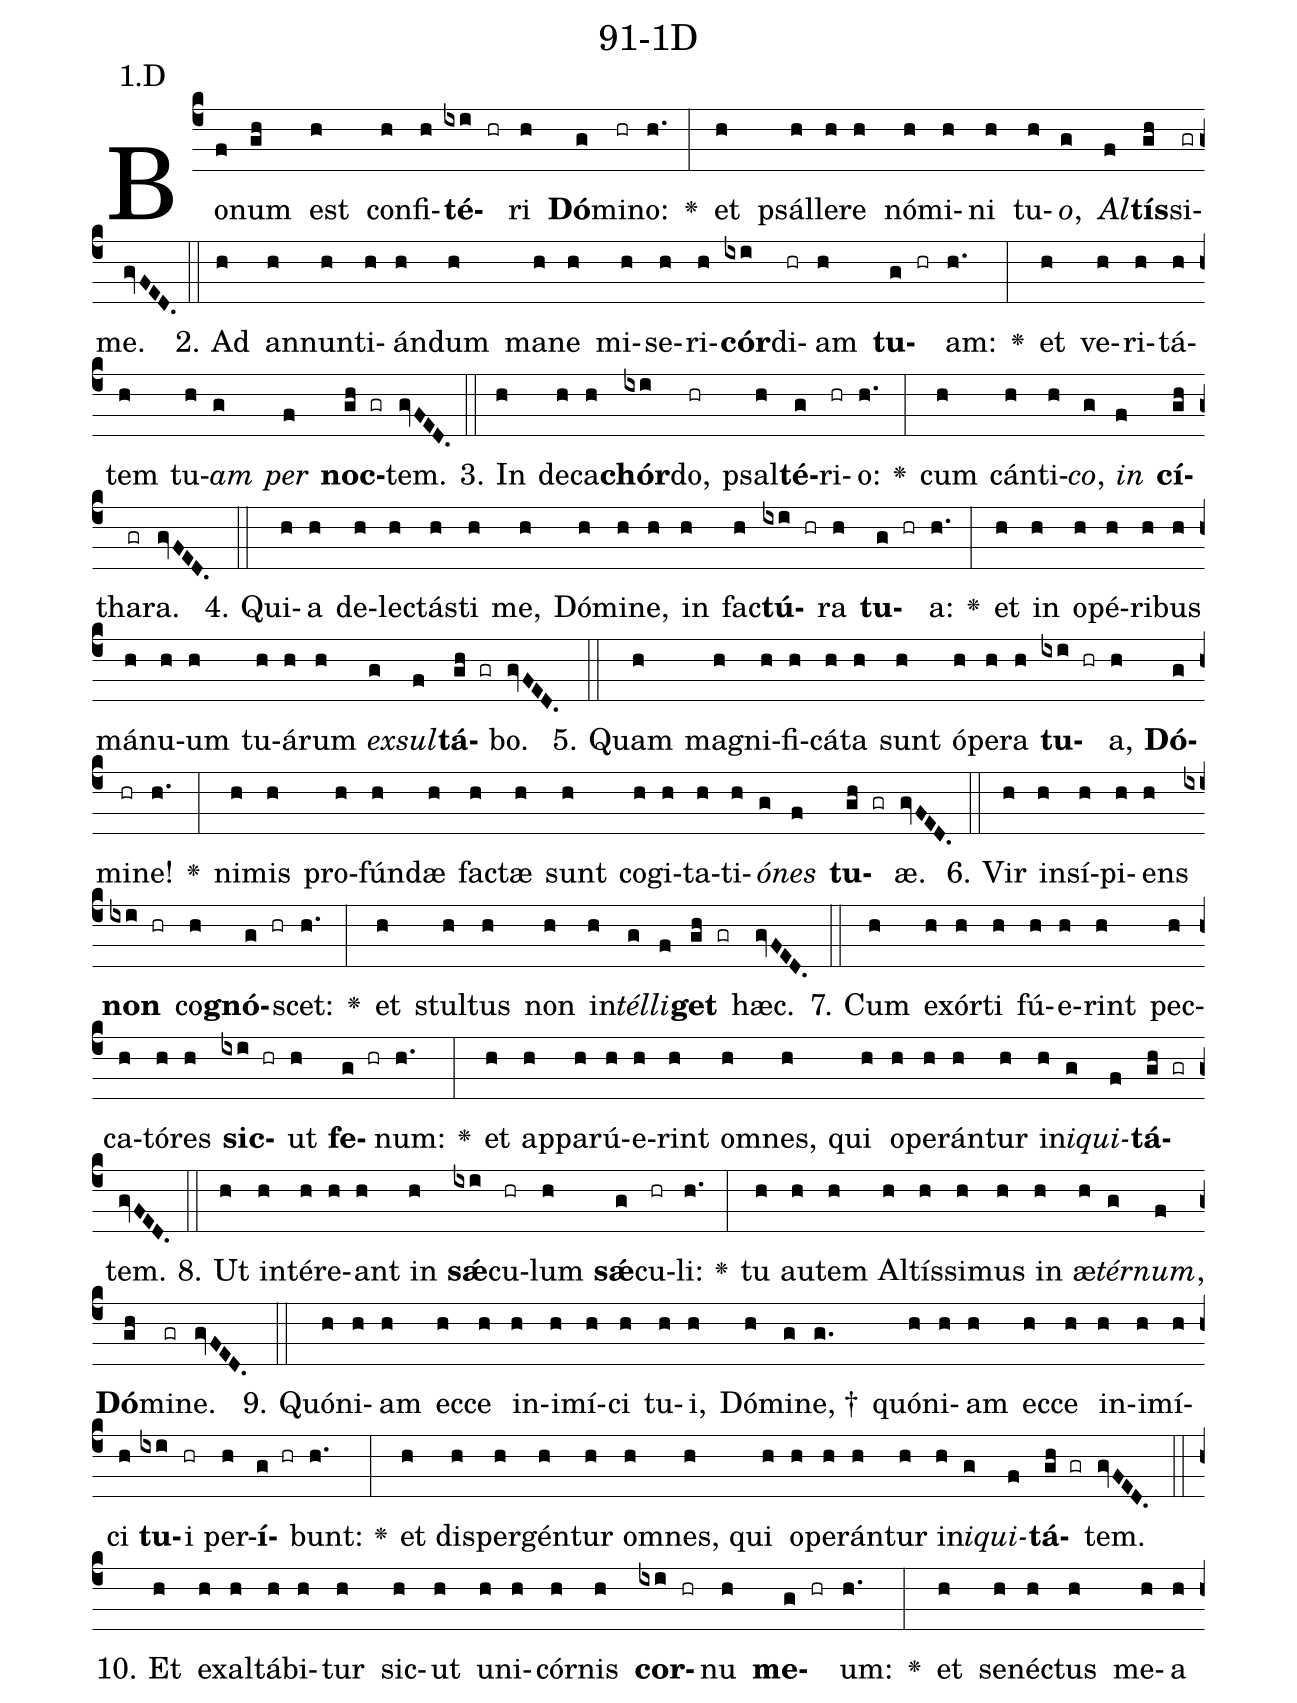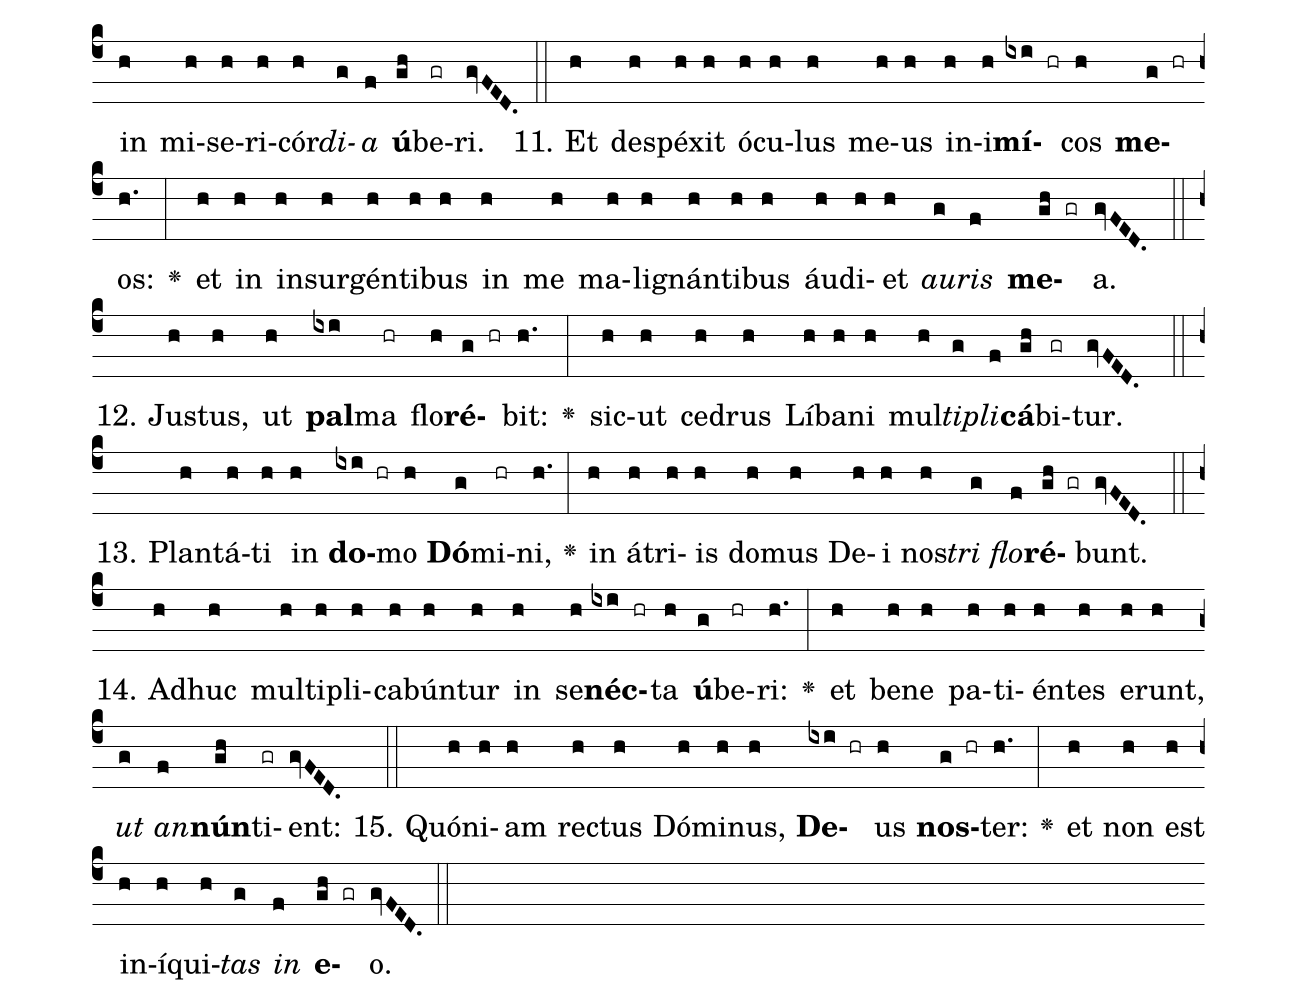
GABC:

name: 91-1D;
annotation: 1.D;
%%
(c4)Bo(f)num(gh) est(h) con(h)fi(h)<b>té</b>(ixi hr)ri(h) <b>Dó</b>(g)mi(hr)no:(h.) <v>\greheightstar</v>(:) et(h) psál(h)le(h)re(h) nó(h)mi(h)ni(h) tu(h)<i>o</i>,(g) <i>Al</i>(f)<b>tís</b>(gh)si(gr)me.(gvFED.) (::)
2. Ad(h) an(h)nun(h)ti(h)án(h)dum(h) ma(h)ne(h) mi(h)se(h)ri(h)<b>cór</b>(ixi)di(hr)am(h) <b>tu</b>(g hr)am:(h.) <v>\greheightstar</v>(:) et(h) ve(h)ri(h)tá(h)tem(h) tu(h)<i>am</i>(g) <i>per</i>(f) <b>noc</b>(gh gr)tem.(gvFED.) (::)
3. In(h) de(h)ca(h)<b>chór</b>(ixi)do,(hr) psal(h)<b>té</b>(g)ri(hr)o:(h.) <v>\greheightstar</v>(:) cum(h) cán(h)ti(h)<i>co</i>,(g) <i>in</i>(f) <b>cí</b>(gh)tha(gr)ra.(gvFED.) (::)
4. Qui(h)a(h) de(h)lec(h)tás(h)ti(h) me,(h) Dó(h)mi(h)ne,(h) in(h) fac(h)<b>tú</b>(ixi hr)ra(h) <b>tu</b>(g hr)a:(h.) <v>\greheightstar</v>(:) et(h) in(h) o(h)pé(h)ri(h)bus(h) má(h)nu(h)um(h) tu(h)á(h)rum(h) <i>ex</i>(g)<i>sul</i>(f)<b>tá</b>(gh gr)bo.(gvFED.) (::)
5. Quam(h) ma(h)gni(h)fi(h)cá(h)ta(h) sunt(h) ó(h)pe(h)ra(h) <b>tu</b>(ixi hr)a,(h) <b>Dó</b>(g)mi(hr)ne!(h.) <v>\greheightstar</v>(:) ni(h)mis(h) pro(h)fún(h)dæ(h) fac(h)tæ(h) sunt(h) co(h)gi(h)ta(h)ti(h)<i>ó</i>(g)<i>nes</i>(f) <b>tu</b>(gh gr)æ.(gvFED.) (::)
6. Vir(h) in(h)sí(h)pi(h)ens(h) <b>non</b>(ixi hr) co(h)<b>gnó</b>(g hr)scet:(h.) <v>\greheightstar</v>(:) et(h) stul(h)tus(h) non(h) in(h)<i>tél</i>(g)<i>li</i>(f)<b>get</b>(gh gr) hæc.(gvFED.) (::)
7. Cum(h) ex(h)ór(h)ti(h) fú(h)e(h)rint(h) pec(h)ca(h)tó(h)res(h) <b>sic</b>(ixi hr)ut(h) <b>fe</b>(g hr)num:(h.) <v>\greheightstar</v>(:) et(h) ap(h)pa(h)rú(h)e(h)rint(h) om(h)nes,(h) qui(h) o(h)pe(h)rán(h)tur(h) in(h)<i>i</i>(g)<i>qui</i>(f)<b>tá</b>(gh gr)tem.(gvFED.) (::)
8. Ut(h) in(h)tér(h)e(h)ant(h) in(h) <b>sǽ</b>(ixi)cu(hr)lum(h) <b>sǽ</b>(g)cu(hr)li:(h.) <v>\greheightstar</v>(:) tu(h) au(h)tem(h) Al(h)tís(h)si(h)mus(h) in(h) æ(h)<i>tér</i>(g)<i>num</i>,(f) <b>Dó</b>(gh)mi(gr)ne.(gvFED.) (::)
9. Quón(h)i(h)am(h) ec(h)ce(h) in(h)i(h)mí(h)ci(h) tu(h)i,(h) Dó(h)mi(g)ne, †(g.) quón(h)i(h)am(h) ec(h)ce(h) in(h)i(h)mí(h)ci(h) <b>tu</b>(ixi)i(hr) per(h)<b>í</b>(g hr)bunt:(h.) <v>\greheightstar</v>(:) et(h) di(h)sper(h)gén(h)tur(h) om(h)nes,(h) qui(h) o(h)pe(h)rán(h)tur(h) in(h)<i>i</i>(g)<i>qui</i>(f)<b>tá</b>(gh gr)tem.(gvFED.) (::)
10. Et(h) ex(h)al(h)tá(h)bi(h)tur(h) sic(h)ut(h) u(h)ni(h)cór(h)nis(h) <b>cor</b>(ixi hr)nu(h) <b>me</b>(g hr)um:(h.) <v>\greheightstar</v>(:) et(h) se(h)néc(h)tus(h) me(h)a(h) in(h) mi(h)se(h)ri(h)cór(h)<i>di</i>(g)<i>a</i>(f) <b>ú</b>(gh)be(gr)ri.(gvFED.) (::)
11. Et(h) de(h)spé(h)xit(h) ó(h)cu(h)lus(h) me(h)us(h) in(h)i(h)<b>mí</b>(ixi hr)cos(h) <b>me</b>(g hr)os:(h.) <v>\greheightstar</v>(:) et(h) in(h) in(h)sur(h)gén(h)ti(h)bus(h) in(h) me(h) ma(h)li(h)gnán(h)ti(h)bus(h) áu(h)di(h)et(h) <i>au</i>(g)<i>ris</i>(f) <b>me</b>(gh gr)a.(gvFED.) (::)
12. Jus(h)tus,(h) ut(h) <b>pal</b>(ixi)ma(hr) flo(h)<b>ré</b>(g hr)bit:(h.) <v>\greheightstar</v>(:) sic(h)ut(h) ce(h)drus(h) Lí(h)ba(h)ni(h) mul(h)<i>ti</i>(g)<i>pli</i>(f)<b>cá</b>(gh)bi(gr)tur.(gvFED.) (::)
13. Plan(h)tá(h)ti(h) in(h) <b>do</b>(ixi hr)mo(h) <b>Dó</b>(g)mi(hr)ni,(h.) <v>\greheightstar</v>(:) in(h) á(h)tri(h)is(h) do(h)mus(h) De(h)i(h) nos(h)<i>tri</i>(g) <i>flo</i>(f)<b>ré</b>(gh gr)bunt.(gvFED.) (::)
14. Ad(h)huc(h) mul(h)ti(h)pli(h)ca(h)bún(h)tur(h) in(h) se(h)<b>néc</b>(ixi hr)ta(h) <b>ú</b>(g)be(hr)ri:(h.) <v>\greheightstar</v>(:) et(h) be(h)ne(h) pa(h)ti(h)én(h)tes(h) e(h)runt,(h) <i>ut</i>(g) <i>an</i>(f)<b>nún</b>(gh)ti(gr)ent:(gvFED.) (::)
15. Quón(h)i(h)am(h) rec(h)tus(h) Dó(h)mi(h)nus,(h) <b>De</b>(ixi hr)us(h) <b>nos</b>(g hr)ter:(h.) <v>\greheightstar</v>(:) et(h) non(h) est(h) in(h)í(h)qui(h)<i>tas</i>(g) <i>in</i>(f) <b>e</b>(gh gr)o.(gvFED.) (::)
